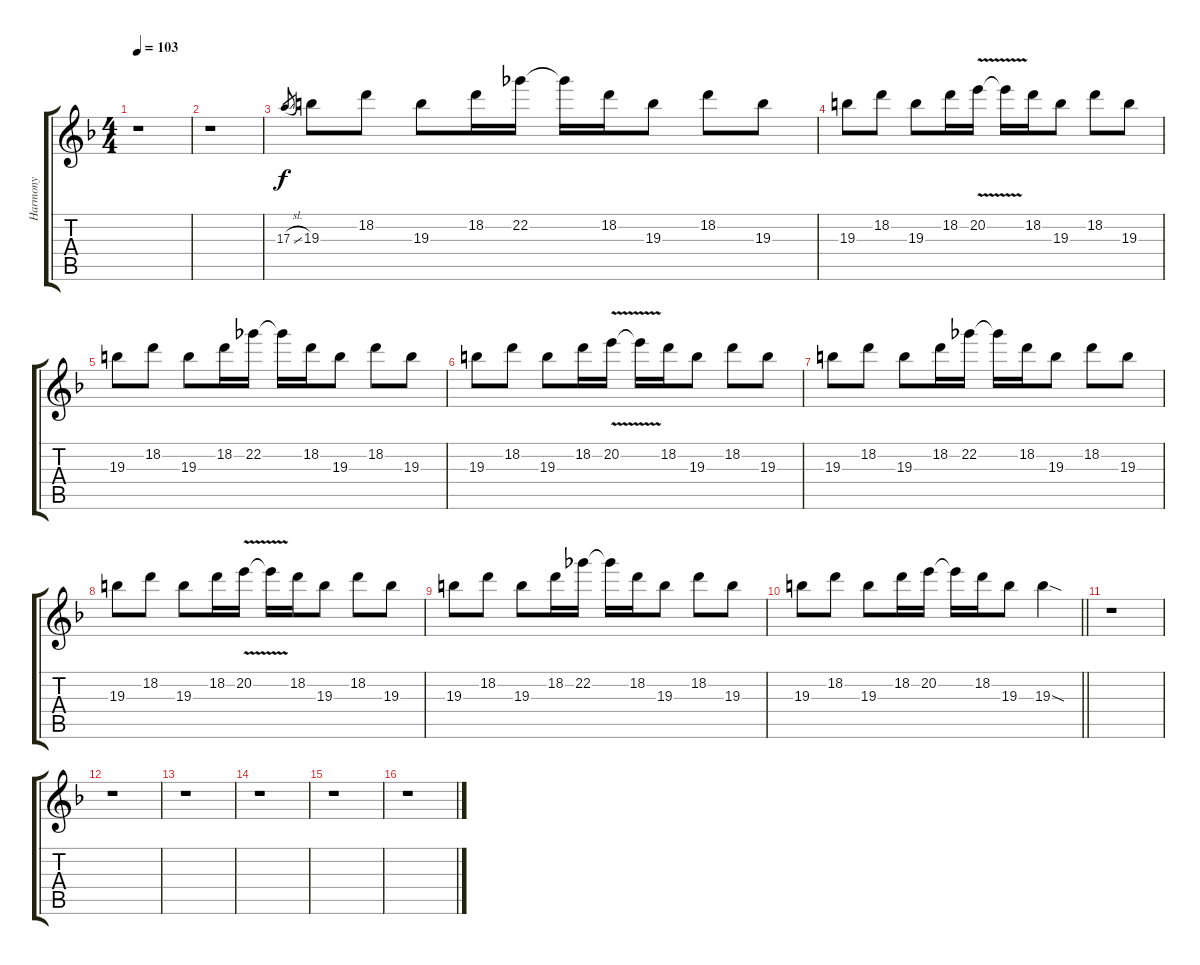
\track ("Harmony" "Harmony") {instrument distortionguitar}
\staff {score tabs}
\tuning (Db4 Ab3 E3 B2 Gb2 B1) {hide}
\ts (4 4)
\tempo 103
\clef g2
\ks f
r.1{dy mf} |
r.1 |
17.3{sl}.8{gr dy f} 19.3.8 18.2.8 19.3.8 18.2.16 22.2.16 22.2{t}.16 18.2.16 19.3.8 18.2.8 19.3.8 |
19.3.8 18.2.8 19.3.8 18.2.16 20.2{v}.16 20.2{v t}.16 18.2.16 19.3.8 18.2.8 19.3.8 |
19.3.8 18.2.8 19.3.8 18.2.16 22.2.16 22.2{t}.16 18.2.16 19.3.8 18.2.8 19.3.8 |
19.3.8 18.2.8 19.3.8 18.2.16 20.2{v}.16 20.2{v t}.16 18.2.16 19.3.8 18.2.8 19.3.8 |
19.3.8 18.2.8 19.3.8 18.2.16 22.2.16 22.2{t}.16 18.2.16 19.3.8 18.2.8 19.3.8 |
19.3.8 18.2.8 19.3.8 18.2.16 20.2{v}.16 20.2{v t}.16 18.2.16 19.3.8 18.2.8 19.3.8 |
19.3.8 18.2.8 19.3.8 18.2.16 22.2.16 22.2{t}.16 18.2.16 19.3.8 18.2.8 19.3.8 |
\barLineRight lightlight
19.3.8 18.2.8 19.3.8 18.2.16 20.2.16 20.2{t}.16 18.2.16 19.3.8 19.3{sod}.4 |
r.1 |
r.1 |
r.1 |
r.1 |
r.1 |
r.1
